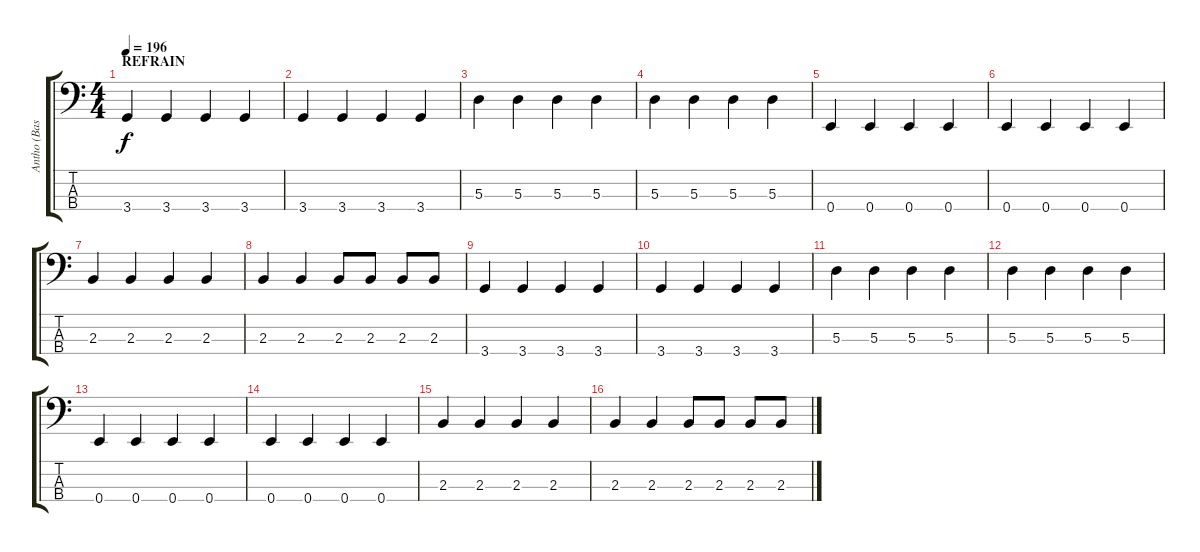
\track ("Antho (Basse)" "Antho (Bas") {instrument electricbassfinger}
\staff {score tabs}
\tuning (G2 D2 A1 E1) {hide}
\ts (4 4)
\section ("" "REFRAIN")
\tempo 196
\clef f4
\ks c
3.4.4{dy f} 3.4.4 3.4.4 3.4.4 |
3.4.4 3.4.4 3.4.4 3.4.4 |
5.3.4 5.3.4 5.3.4 5.3.4 |
5.3.4 5.3.4 5.3.4 5.3.4 |
0.4.4 0.4.4 0.4.4 0.4.4 |
0.4.4 0.4.4 0.4.4 0.4.4 |
2.3.4 2.3.4 2.3.4 2.3.4 |
2.3.4 2.3.4 2.3.8 2.3.8 2.3.8 2.3.8 |
3.4.4 3.4.4 3.4.4 3.4.4 |
3.4.4 3.4.4 3.4.4 3.4.4 |
5.3.4 5.3.4 5.3.4 5.3.4 |
5.3.4 5.3.4 5.3.4 5.3.4 |
0.4.4 0.4.4 0.4.4 0.4.4 |
0.4.4 0.4.4 0.4.4 0.4.4 |
2.3.4 2.3.4 2.3.4 2.3.4 |
2.3.4 2.3.4 2.3.8 2.3.8 2.3.8 2.3.8
